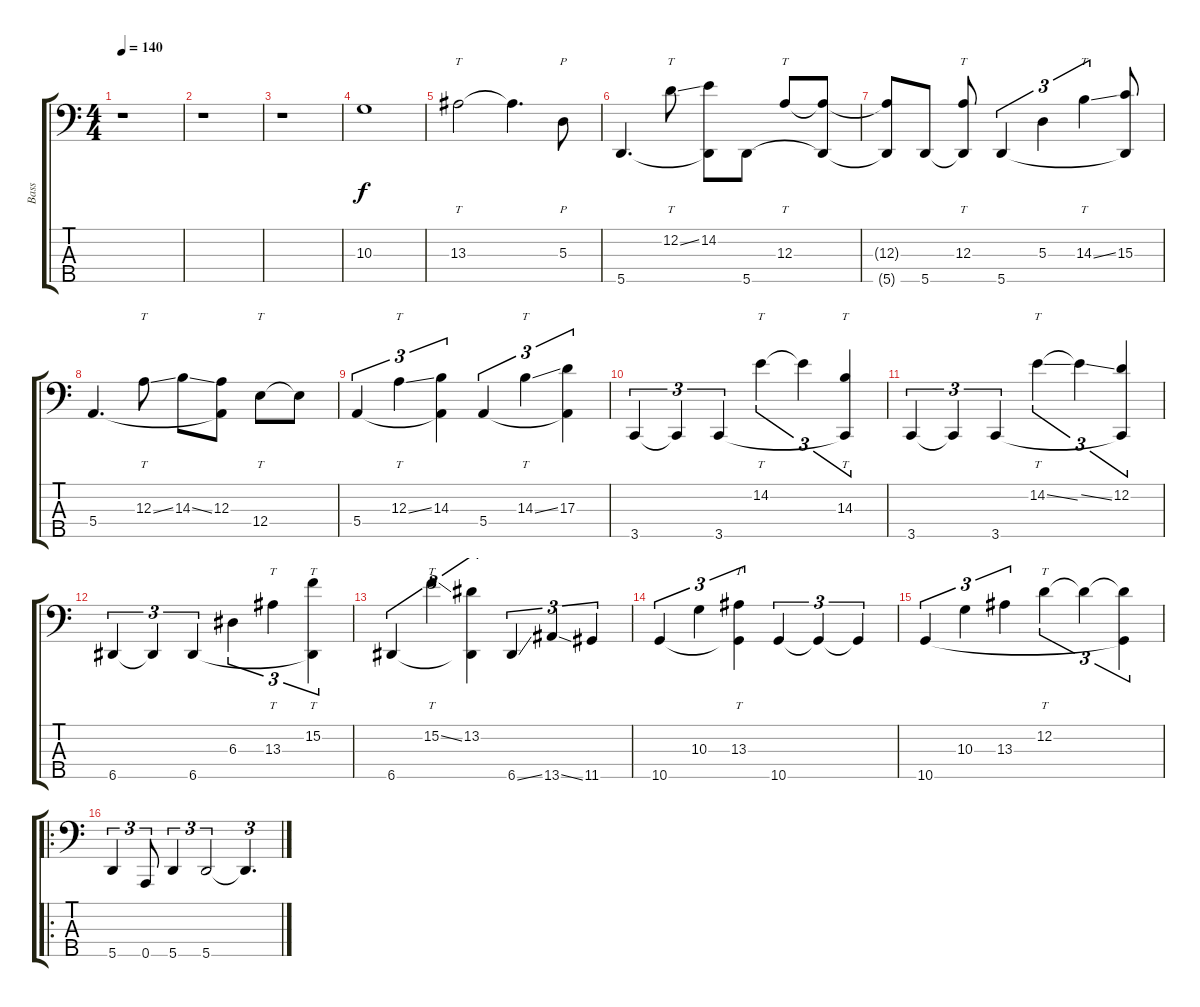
\track ("Bass" "Bass") {instrument electricbassfinger}
\staff {score tabs}
\tuning (Gb2 D2 A1 E1 A0) {hide}
\ts (4 4)
\tempo 140
\clef f4
\ks c
r.1{dy f} |
r.1 |
r.1 |
10.3.1 |
13.3.2{tt} 13.3{t}.4{d} 5.3.8{p} |
5.5.4{d} 12.2{ss}.8{tt} (14.2 5.5{t}).8 5.5.8 12.3.8{tt} (12.3{t} 5.5{t}).8 |
(12.3{t} 5.5{t}).8 5.5.8 (12.3 5.5{t}).8{tt} 5.5.4{tu (3 2)} 5.3.4{tu (3 2)} 14.3{ss}.4{tt tu (3 2)} (15.3 5.5{t}).8 |
5.4.4{d} 12.3{ss}.8{tt} 14.3{ss}.8 (12.3 5.4{t}).8 12.4.8{tt} 12.4{t}.8 |
5.4.4{tu (3 2)} 12.3{ss}.4{tt tu (3 2)} (14.3 5.4{t}).4{tu (3 2)} 5.4.4{tu (3 2)} 14.3{ss}.4{tt tu (3 2)} (17.3 5.4{t}).4{tu (3 2)} |
3.5.4{tu (3 2)} 3.5{t}.4{tu (3 2)} 3.5.4{tu (3 2)} 14.2.4{tt tu (3 2)} 14.2{t}.4{tu (3 2)} (14.3 3.5{t}).4{tt tu (3 2)} |
3.5.4{tu (3 2)} 3.5{t}.4{tu (3 2)} 3.5.4{tu (3 2)} 14.2{ss}.4{tt tu (3 2)} 14.2{ss t}.4{tu (3 2)} (12.2 3.5{t}).4{tu (3 2)} |
6.5.4{tu (3 2)} 6.5{t}.4{tu (3 2)} 6.5.4{tu (3 2)} 6.3.4{tu (3 2)} 13.3.4{tt tu (3 2)} (15.2 6.5{t}).4{tt tu (3 2)} |
6.5.4{tu (3 2)} 15.2{ss}.4{tt tu (3 2)} (13.2 6.5{t}).4{tu (3 2)} 6.5{ss}.4{tu (3 2)} 13.5{ss}.4{tu (3 2)} 11.5.4{tu (3 2)} |
10.5.4{tu (3 2)} 10.3.4{tu (3 2)} (13.3 10.5{t}).4{tt tu (3 2)} 10.5.4{tu (3 2)} 10.5{t}.4{tu (3 2)} 10.5{t}.4{tu (3 2)} |
10.5.4{tu (3 2)} 10.3.4{tu (3 2)} 13.3.4{tu (3 2)} 12.2.4{tt tu (3 2)} 12.2{t}.4{tu (3 2)} (12.2{t} 10.5{t}).4{tu (3 2)} |
\ro
5.5.4{tu (3 2)} 0.5.8{tu (3 2)} 5.5.4{tu (3 2)} 5.5.2{tu (3 2)} 5.5{t}.4{d tu (3 2)}
